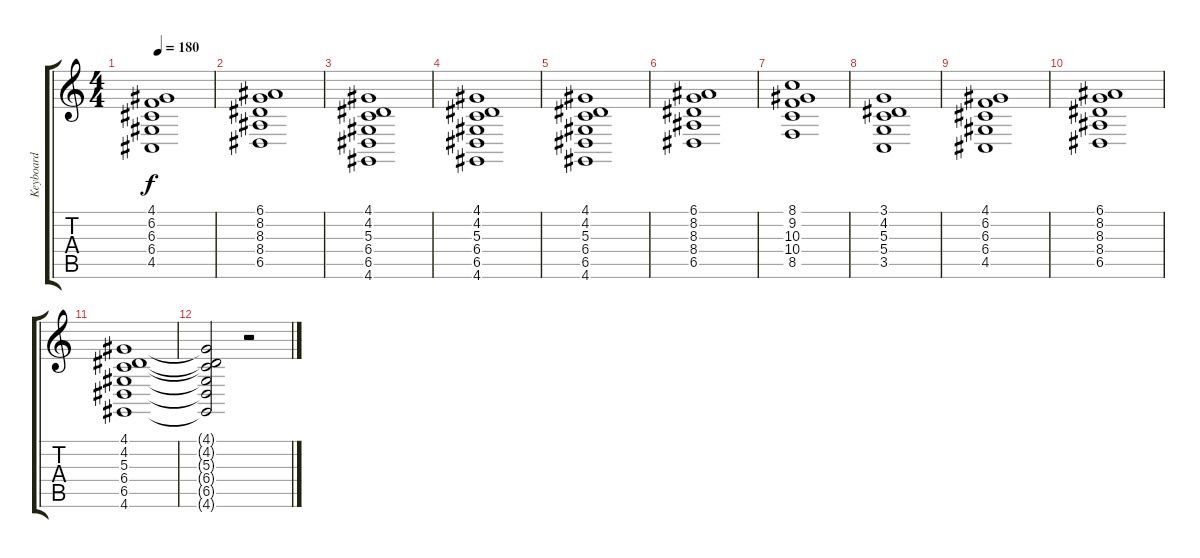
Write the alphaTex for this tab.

\track ("Keyboard" "Keyboard") {instrument choiraahs}
\staff {score tabs}
\tuning (E4 B3 G3 D3 A2 E2) {hide}
\ts (4 4)
\tempo 180
\clef g2
\ks c
(4.1 6.2 6.3 6.4 4.5).1{dy f} |
(6.1 8.2 8.3 8.4 6.5).1 |
(4.1 4.2 5.3 6.4 6.5 4.6).1 |
(4.1 4.2 5.3 6.4 6.5 4.6).1 |
(4.1 4.2 5.3 6.4 6.5 4.6).1 |
(6.1 8.2 8.3 8.4 6.5).1 |
(8.1 9.2 10.3 10.4 8.5).1 |
(3.1 4.2 5.3 5.4 3.5).1 |
(4.1 6.2 6.3 6.4 4.5).1 |
(6.1 8.2 8.3 8.4 6.5).1 |
(4.1 4.2 5.3 6.4 6.5 4.6).1 |
(4.1{t} 4.2{t} 5.3{t} 6.4{t} 6.5{t} 4.6{t}).2 r.2
